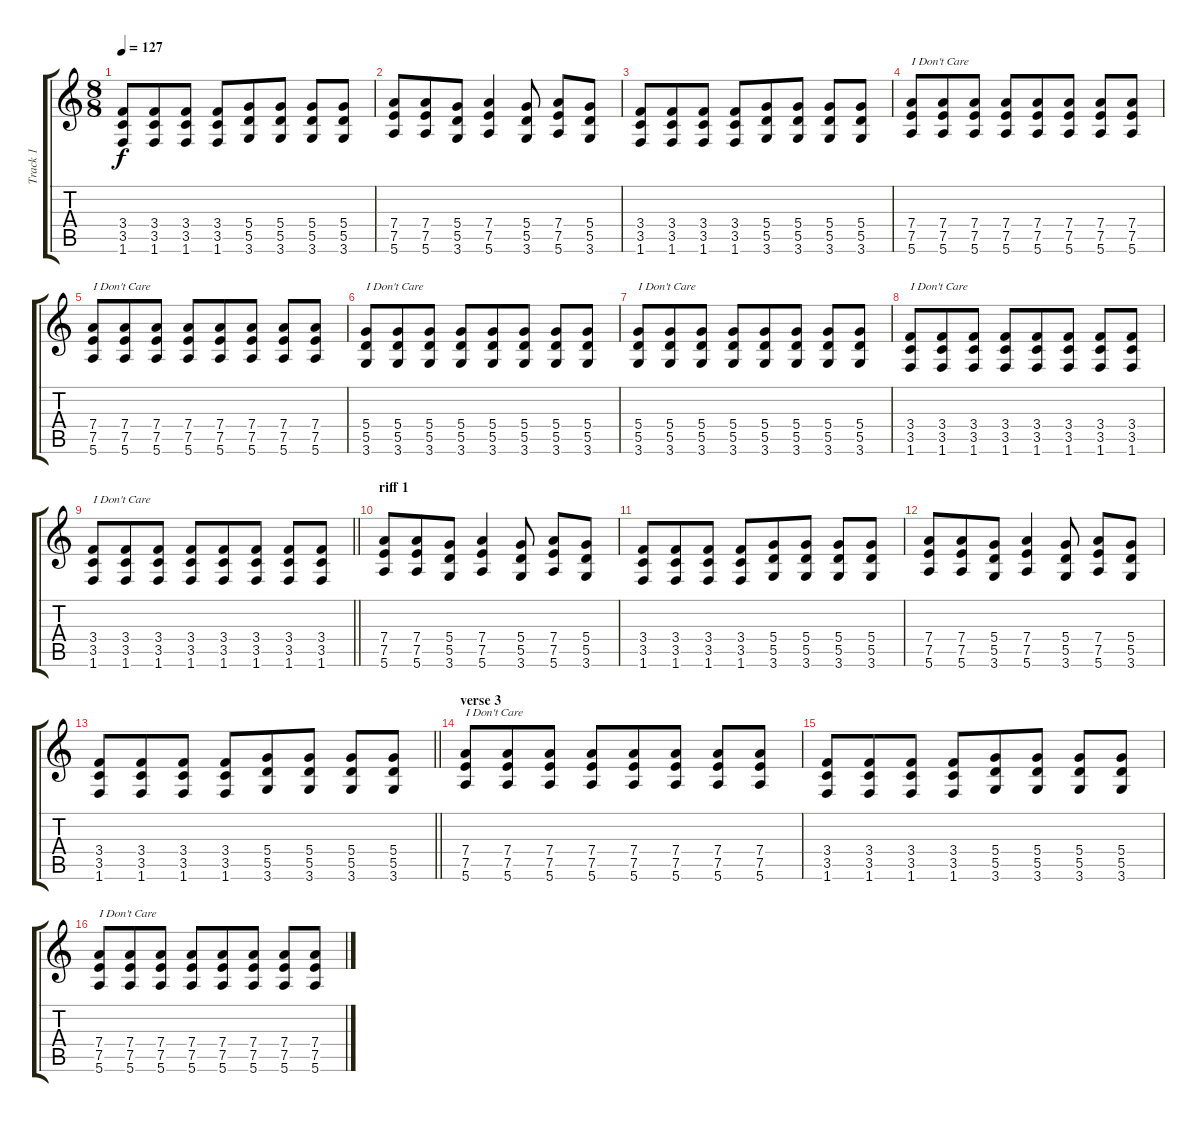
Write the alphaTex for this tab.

\track ("Track 1" "Track 1") {instrument overdrivenguitar}
\staff {score tabs}
\tuning (E4 B3 G3 D3 A2 E2) {hide}
\ts (8 8)
\tempo 127
\clef g2
\ks c
(3.4 3.5 1.6).8{dy f} (3.4 3.5 1.6).8 (3.4 3.5 1.6).8 (3.4 3.5 1.6).8 (5.4 5.5 3.6).8 (5.4 5.5 3.6).8 (5.4 5.5 3.6).8 (5.4 5.5 3.6).8 |
(7.4 7.5 5.6).8 (7.4 7.5 5.6).8 (5.4 5.5 3.6).8 (7.4 7.5 5.6).4 (5.4 5.5 3.6).8 (7.4 7.5 5.6).8 (5.4 5.5 3.6).8 |
(3.4 3.5 1.6).8 (3.4 3.5 1.6).8 (3.4 3.5 1.6).8 (3.4 3.5 1.6).8 (5.4 5.5 3.6).8 (5.4 5.5 3.6).8 (5.4 5.5 3.6).8 (5.4 5.5 3.6).8 |
(7.4 7.5 5.6).8{txt "I Don't Care"} (7.4 7.5 5.6).8 (7.4 7.5 5.6).8 (7.4 7.5 5.6).8 (7.4 7.5 5.6).8 (7.4 7.5 5.6).8 (7.4 7.5 5.6).8 (7.4 7.5 5.6).8 |
(7.4 7.5 5.6).8{txt "I Don't Care"} (7.4 7.5 5.6).8 (7.4 7.5 5.6).8 (7.4 7.5 5.6).8 (7.4 7.5 5.6).8 (7.4 7.5 5.6).8 (7.4 7.5 5.6).8 (7.4 7.5 5.6).8 |
(5.4 5.5 3.6).8{txt "I Don't Care"} (5.4 5.5 3.6).8 (5.4 5.5 3.6).8 (5.4 5.5 3.6).8 (5.4 5.5 3.6).8 (5.4 5.5 3.6).8 (5.4 5.5 3.6).8 (5.4 5.5 3.6).8 |
(5.4 5.5 3.6).8{txt "I Don't Care"} (5.4 5.5 3.6).8 (5.4 5.5 3.6).8 (5.4 5.5 3.6).8 (5.4 5.5 3.6).8 (5.4 5.5 3.6).8 (5.4 5.5 3.6).8 (5.4 5.5 3.6).8 |
(3.4 3.5 1.6).8{txt "I Don't Care"} (3.4 3.5 1.6).8 (3.4 3.5 1.6).8 (3.4 3.5 1.6).8 (3.4 3.5 1.6).8 (3.4 3.5 1.6).8 (3.4 3.5 1.6).8 (3.4 3.5 1.6).8 |
\barLineRight lightlight
(3.4 3.5 1.6).8{txt "I Don't Care"} (3.4 3.5 1.6).8 (3.4 3.5 1.6).8 (3.4 3.5 1.6).8 (3.4 3.5 1.6).8 (3.4 3.5 1.6).8 (3.4 3.5 1.6).8 (3.4 3.5 1.6).8 |
\section ("" "riff 1")
(7.4 7.5 5.6).8 (7.4 7.5 5.6).8 (5.4 5.5 3.6).8 (7.4 7.5 5.6).4 (5.4 5.5 3.6).8 (7.4 7.5 5.6).8 (5.4 5.5 3.6).8 |
(3.4 3.5 1.6).8 (3.4 3.5 1.6).8 (3.4 3.5 1.6).8 (3.4 3.5 1.6).8 (5.4 5.5 3.6).8 (5.4 5.5 3.6).8 (5.4 5.5 3.6).8 (5.4 5.5 3.6).8 |
(7.4 7.5 5.6).8 (7.4 7.5 5.6).8 (5.4 5.5 3.6).8 (7.4 7.5 5.6).4 (5.4 5.5 3.6).8 (7.4 7.5 5.6).8 (5.4 5.5 3.6).8 |
\barLineRight lightlight
(3.4 3.5 1.6).8 (3.4 3.5 1.6).8 (3.4 3.5 1.6).8 (3.4 3.5 1.6).8 (5.4 5.5 3.6).8 (5.4 5.5 3.6).8 (5.4 5.5 3.6).8 (5.4 5.5 3.6).8 |
\section ("" "verse 3")
(7.4 7.5 5.6).8{txt "I Don't Care"} (7.4 7.5 5.6).8 (7.4 7.5 5.6).8 (7.4 7.5 5.6).8 (7.4 7.5 5.6).8 (7.4 7.5 5.6).8 (7.4 7.5 5.6).8 (7.4 7.5 5.6).8 |
(3.4 3.5 1.6).8 (3.4 3.5 1.6).8 (3.4 3.5 1.6).8 (3.4 3.5 1.6).8 (5.4 5.5 3.6).8 (5.4 5.5 3.6).8 (5.4 5.5 3.6).8 (5.4 5.5 3.6).8 |
(7.4 7.5 5.6).8{txt "I Don't Care"} (7.4 7.5 5.6).8 (7.4 7.5 5.6).8 (7.4 7.5 5.6).8 (7.4 7.5 5.6).8 (7.4 7.5 5.6).8 (7.4 7.5 5.6).8 (7.4 7.5 5.6).8
